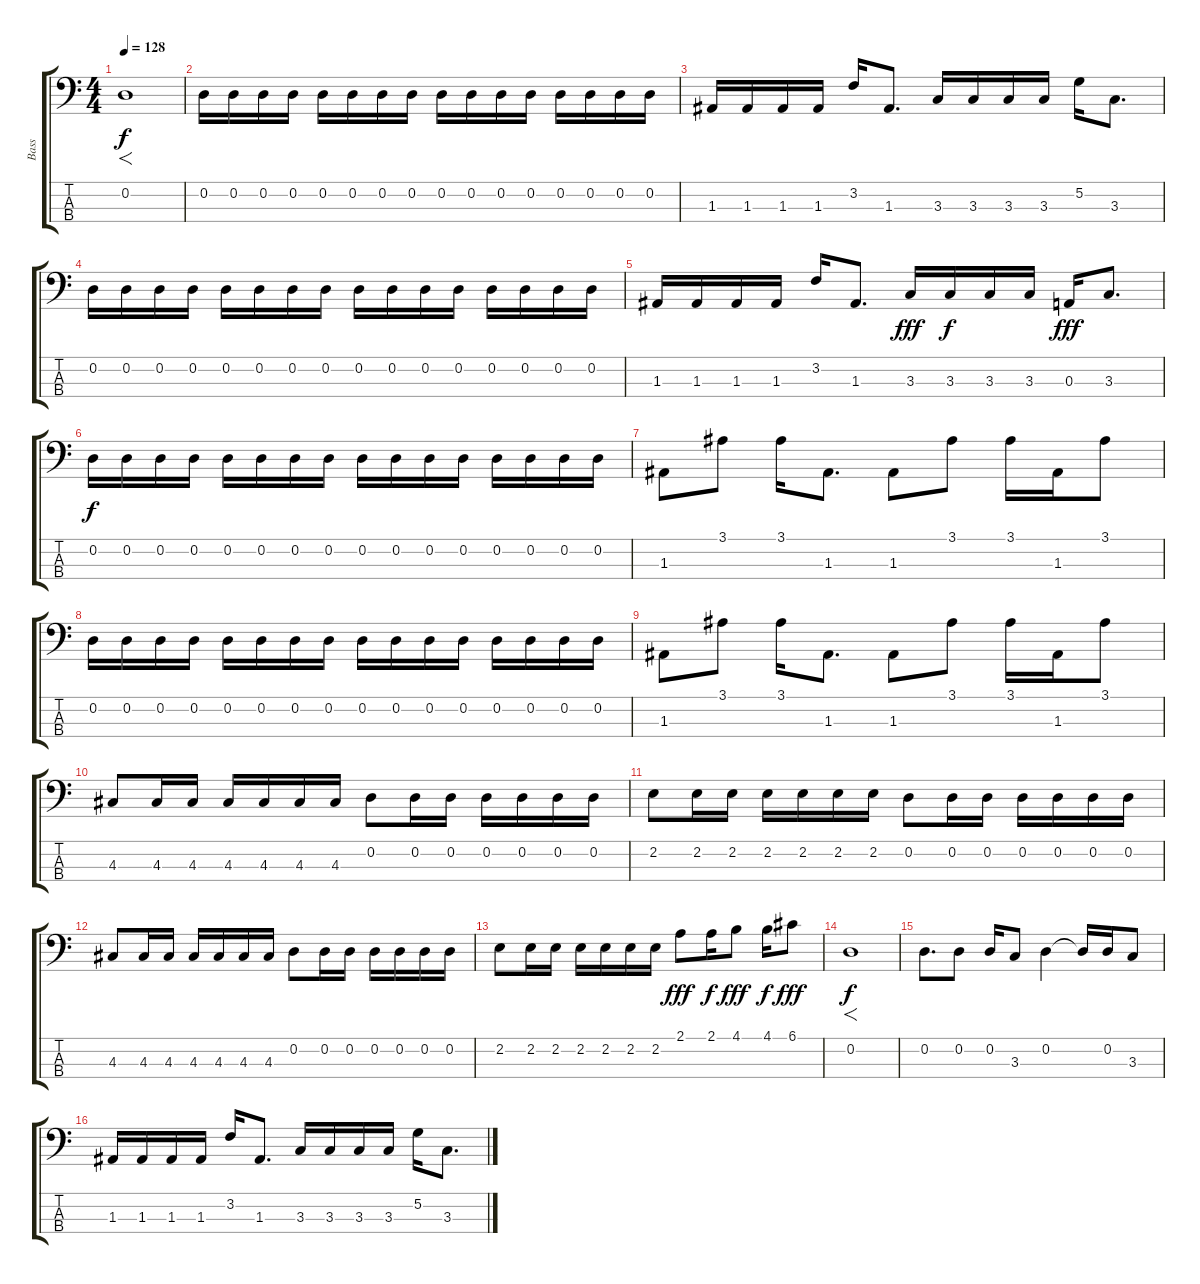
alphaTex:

\track ("Bass" "Bass") {instrument electricbasspick}
\staff {score tabs}
\tuning (G2 D2 A1 E1) {hide}
\ts (4 4)
\tempo 128
\clef f4
\ks c
0.2.1{f dy f instrument electricbasspick} |
0.2.16 0.2.16 0.2.16 0.2.16 0.2.16 0.2.16 0.2.16 0.2.16 0.2.16 0.2.16 0.2.16 0.2.16 0.2.16 0.2.16 0.2.16 0.2.16 |
1.3.16 1.3.16 1.3.16 1.3.16 3.2.16 1.3.8{d} 3.3.16 3.3.16 3.3.16 3.3.16 5.2.16 3.3.8{d} |
0.2.16 0.2.16 0.2.16 0.2.16 0.2.16 0.2.16 0.2.16 0.2.16 0.2.16 0.2.16 0.2.16 0.2.16 0.2.16 0.2.16 0.2.16 0.2.16 |
1.3.16 1.3.16 1.3.16 1.3.16 3.2.16 1.3.8{d} 3.3.16{dy fff} 3.3.16{dy f} 3.3.16 3.3.16 0.3.16{dy fff} 3.3.8{d} |
0.2.16{dy f} 0.2.16 0.2.16 0.2.16 0.2.16 0.2.16 0.2.16 0.2.16 0.2.16 0.2.16 0.2.16 0.2.16 0.2.16 0.2.16 0.2.16 0.2.16 |
1.3.8 3.1.8 3.1.16 1.3.8{d} 1.3.8 3.1.8 3.1.16 1.3.16 3.1.8 |
0.2.16 0.2.16 0.2.16 0.2.16 0.2.16 0.2.16 0.2.16 0.2.16 0.2.16 0.2.16 0.2.16 0.2.16 0.2.16 0.2.16 0.2.16 0.2.16 |
1.3.8 3.1.8 3.1.16 1.3.8{d} 1.3.8 3.1.8 3.1.16 1.3.16 3.1.8 |
4.3.8 4.3.16 4.3.16 4.3.16 4.3.16 4.3.16 4.3.16 0.2.8 0.2.16 0.2.16 0.2.16 0.2.16 0.2.16 0.2.16 |
2.2.8 2.2.16 2.2.16 2.2.16 2.2.16 2.2.16 2.2.16 0.2.8 0.2.16 0.2.16 0.2.16 0.2.16 0.2.16 0.2.16 |
4.3.8 4.3.16 4.3.16 4.3.16 4.3.16 4.3.16 4.3.16 0.2.8 0.2.16 0.2.16 0.2.16 0.2.16 0.2.16 0.2.16 |
2.2.8 2.2.16 2.2.16 2.2.16 2.2.16 2.2.16 2.2.16 2.1.8{dy fff} 2.1.16{dy f} 4.1.8{dy fff} 4.1.16{dy f} 6.1.8{dy fff} |
0.2.1{f dy f} |
0.2.8{d} 0.2.8 0.2.16 3.3.8 0.2.4 0.2{t}.16 0.2.16 3.3.8 |
1.3.16 1.3.16 1.3.16 1.3.16 3.2.16 1.3.8{d} 3.3.16 3.3.16 3.3.16 3.3.16 5.2.16 3.3.8{d}
